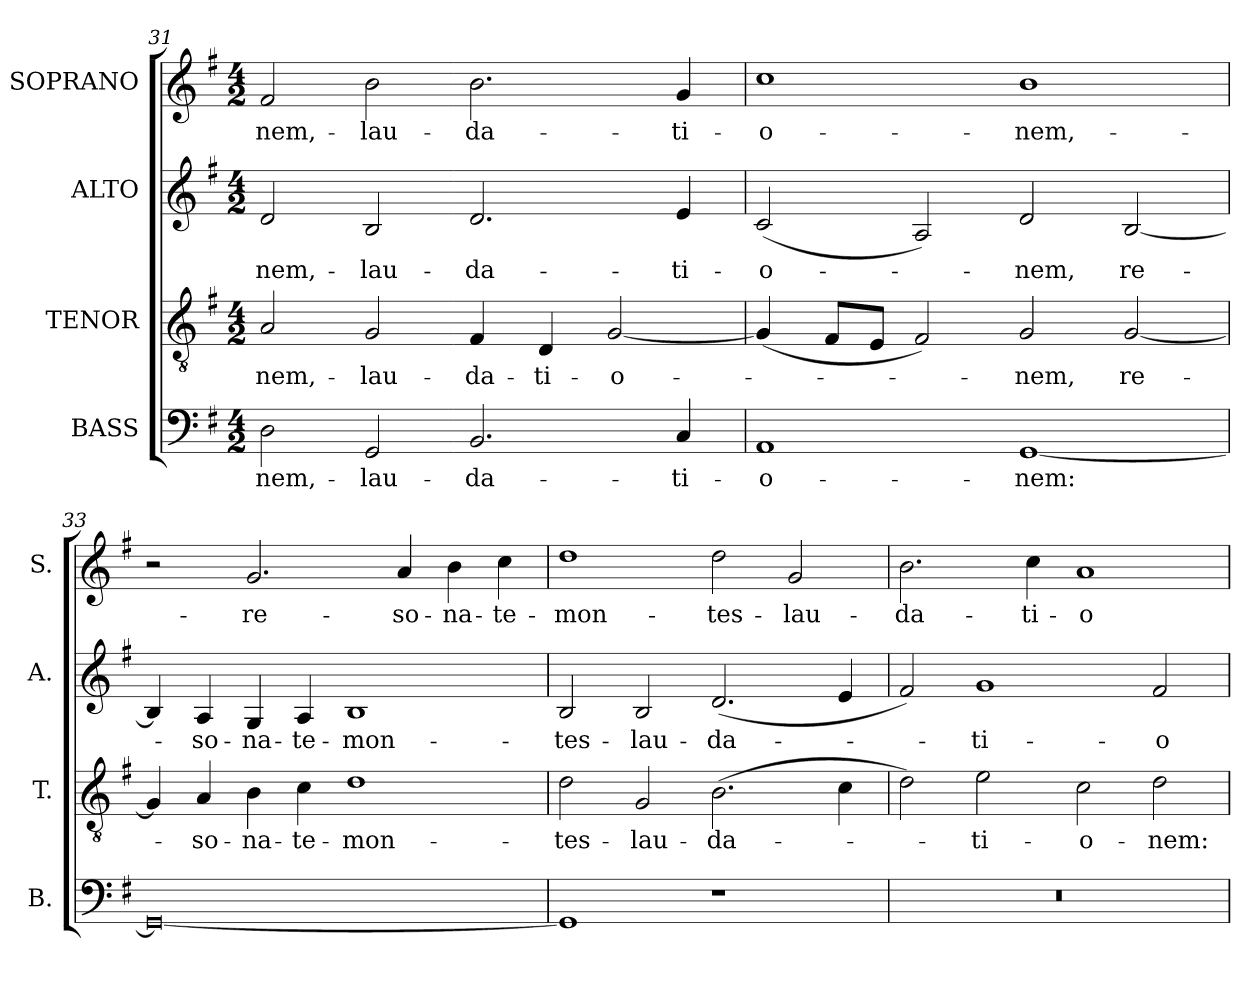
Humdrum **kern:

**kern	**text	**kern	**text	**kern	**text	**kern	**text
*part4	*part4	*part3	*part3	*part2	*part2	*part1	*part1
*staff4	*staff4	*staff3	*staff3	*staff2	*staff2	*staff1	*staff1
*I"BASS	*	*I"TENOR	*	*I"ALTO	*	*I"SOPRANO	*
*I'B.	*	*I'T.	*	*I'A.	*	*I'S.	*
!!LO:LB:g=z
*clefF4	*	*clefGv2	*	*clefG2	*	*clefG2	*
*	*	*ITrd7c12	*	*	*	*	*
*k[f#]	*	*k[f#]	*	*k[f#]	*	*k[f#]	*
*G:	*	*G:	*	*G:	*	*G:	*
*M4/2	*	*M4/2	*	*M4/2	*	*M4/2	*
=31	=31	=31	=31	=31	=31	=31	=31
!	!LO:LY:b:color=#000000	!	!	!	!	!	!
!	!	!	!LO:LY:b:color=#000000	!	!	!	!
!	!	!	!	!	!LO:LY:b:color=#000000	!	!
!	!	!	!	!	!	!	!LO:LY:b:color=#000000
2Di\	-nem,-	2AAi/	-nem,-	2di/	-nem,-	2f#i/	-nem,-
!	!LO:LY:b:color=#000000	!	!	!	!	!	!
!	!	!	!LO:LY:b:color=#000000	!	!	!	!
!	!	!	!	!	!LO:LY:b:color=#000000	!	!
!	!	!	!	!	!	!	!LO:LY:b:color=#000000
2GGi/	-lau-	2GGi/	-lau-	2Bi/	-lau-	2bi\	-lau-
!	!LO:LY:b:color=#000000	!	!	!	!	!	!
!	!	!	!LO:LY:b:color=#000000	!	!	!	!
!	!	!	!	!	!LO:LY:b:color=#000000	!	!
!	!	!	!	!	!	!	!LO:LY:b:color=#000000
2.BBi/	-da-	4FF#i/	-da-	2.di/	-da-	2.bi\	-da-
!	!	!	!LO:LY:b:color=#000000	!	!	!	!
.	.	4DDi/	-ti-	.	.	.	.
!	!	!	!LO:LY:b:color=#000000	!	!	!	!
.	.	[2GGi/	-o-	.	.	.	.
!	!LO:LY:b:color=#000000	!	!	!	!	!	!
!	!	!	!	!	!LO:LY:b:color=#000000	!	!
!	!	!	!	!	!	!	!LO:LY:b:color=#000000
4Ci/	-ti-	.	.	4ei/	-ti-	4gi/	-ti-
=32	=32	=32	=32	=32	=32	=32	=32
!	!LO:LY:b:color=#000000	!	!	!	!	!	!
!	!	!	!	!	!LO:LY:b:color=#000000	!	!
!	!	!	!	!	!	!	!LO:LY:b:color=#000000
1AAi	-o-	(4GGi/]	.	(2ci/	-o-	1cci	-o-
.	.	8FF#i/L	.	.	.	.	.
.	.	8EEi/J	.	.	.	.	.
.	.	2FF#i/)	.	2Ai/)	.	.	.
!	!LO:LY:b:color=#000000	!	!	!	!	!	!
!	!	!	!LO:LY:b:color=#000000	!	!	!	!
!	!	!	!	!	!LO:LY:b:color=#000000	!	!
!	!	!	!	!	!	!	!LO:LY:b:color=#000000
[1GGi	-nem:	2GGi/	-nem,	2di/	-nem,	1bi	-nem,-
!	!	!	!LO:LY:b:color=#000000	!	!	!	!
!	!	!	!	!	!LO:LY:b:color=#000000	!	!
.	.	[2GGi/	re-	[2Bi/	re-	.	.
=33	=33	=33	=33	=33	=33	=33	=33
0GGi_	.	4GGi/]	.	4Bi/]	.	2r	.
!	!	!	!LO:LY:b:color=#000000	!	!	!	!
!	!	!	!	!	!LO:LY:b:color=#000000	!	!
.	.	4AAi/	-so-	4Ai/	-so-	.	.
!	!	!	!LO:LY:b:color=#000000	!	!	!	!
!	!	!	!	!	!LO:LY:b:color=#000000	!	!
!	!	!	!	!	!	!	!LO:LY:b:color=#000000
.	.	4BBi\	-na-	4Gi/	-na-	2.gi/	-re-
!	!	!	!LO:LY:b:color=#000000	!	!	!	!
!	!	!	!	!	!LO:LY:b:color=#000000	!	!
.	.	4Ci\	-te-	4Ai/	-te-	.	.
!	!	!	!LO:LY:b:color=#000000	!	!	!	!
!	!	!	!	!	!LO:LY:b:color=#000000	!	!
.	.	1Di	-mon-	1Bi	-mon-	.	.
!	!	!	!	!	!	!	!LO:LY:b:color=#000000
.	.	.	.	.	.	4ai/	-so-
!	!	!	!	!	!	!	!LO:LY:b:color=#000000
.	.	.	.	.	.	4bi\	-na-
!	!	!	!	!	!	!	!LO:LY:b:color=#000000
.	.	.	.	.	.	4cci\	-te-
=34	=34	=34	=34	=34	=34	=34	=34
!	!	!	!LO:LY:b:color=#000000	!	!	!	!
!	!	!	!	!	!LO:LY:b:color=#000000	!	!
!	!	!	!	!	!	!	!LO:LY:b:color=#000000
1GGi]	.	2Di\	-tes-	2Bi/	-tes-	1ddi	-mon-
!	!	!	!LO:LY:b:color=#000000	!	!	!	!
!	!	!	!	!	!LO:LY:b:color=#000000	!	!
.	.	2GGi/	-lau-	2Bi/	-lau-	.	.
!	!	!	!LO:LY:b:color=#000000	!	!	!	!
!	!	!	!	!	!LO:LY:b:color=#000000	!	!
!	!	!	!	!	!	!	!LO:LY:b:color=#000000
1r	.	(2.BBi\	-da-	(2.di/	-da-	2ddi\	-tes-
!	!	!	!	!	!	!	!LO:LY:b:color=#000000
.	.	.	.	.	.	2gi/	-lau-
.	.	4Ci\	.	4ei/	.	.	.
=35	=35	=35	=35	=35	=35	=35	=35
!LO:N:vis=1	!	!	!	!	!	!	!
!	!	!	!	!	!	!	!LO:LY:b:color=#000000
0r	.	2Di\)	.	2f#i/)	.	2.bi\	-da-
!	!	!	!LO:LY:b:color=#000000	!	!	!	!
!	!	!	!	!	!LO:LY:b:color=#000000	!	!
.	.	2Ei\	-ti-	1gi	-ti-	.	.
!	!	!	!	!	!	!	!LO:LY:b:color=#000000
.	.	.	.	.	.	4cci\	-ti-
!	!	!	!LO:LY:b:color=#000000	!	!	!	!
!	!	!	!	!	!	!	!LO:LY:b:color=#000000
.	.	2Ci\	-o-	.	.	1ai	-o-
!	!	!	!LO:LY:b:color=#000000	!	!	!	!
!	!	!	!	!	!LO:LY:b:color=#000000	!	!
.	.	2Di\	-nem:-	2f#i/	-o-	.	.
=	=	=	=	=	=	=	=
*-	*-	*-	*-	*-	*-	*-	*-
